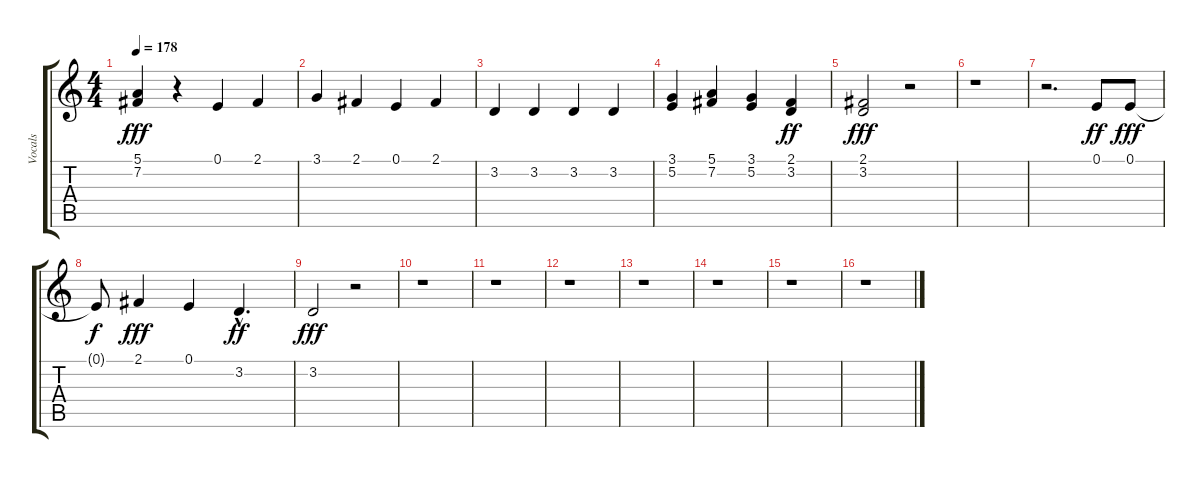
\track ("Vocals" "Vocals") {instrument oboe}
\staff {score tabs}
\tuning (E4 B3 G3 D3 A2 E2) {hide}
\ts (4 4)
\tempo 178
\clef g2
\ks c
(5.1 7.2).4{dy fff} r.4 0.1.4 2.1.4 |
3.1.4 2.1.4 0.1.4 2.1.4 |
3.2.4 3.2.4 3.2.4 3.2.4 |
(3.1 5.2).4 (5.1 7.2).4 (3.1 5.2).4 (2.1 3.2).4{dy ff} |
(2.1 3.2).2{dy fff} r.2 |
r.1 |
r.2{d} 0.1.8{dy ff} 0.1.8{dy fff} |
0.1{t}.8{dy f} 2.1.4{dy fff} 0.1.4 3.2{hac}.4{d dy ff} |
3.2.2{dy fff} r.2 |
r.1 |
r.1 |
r.1 |
r.1 |
r.1 |
r.1 |
r.1
